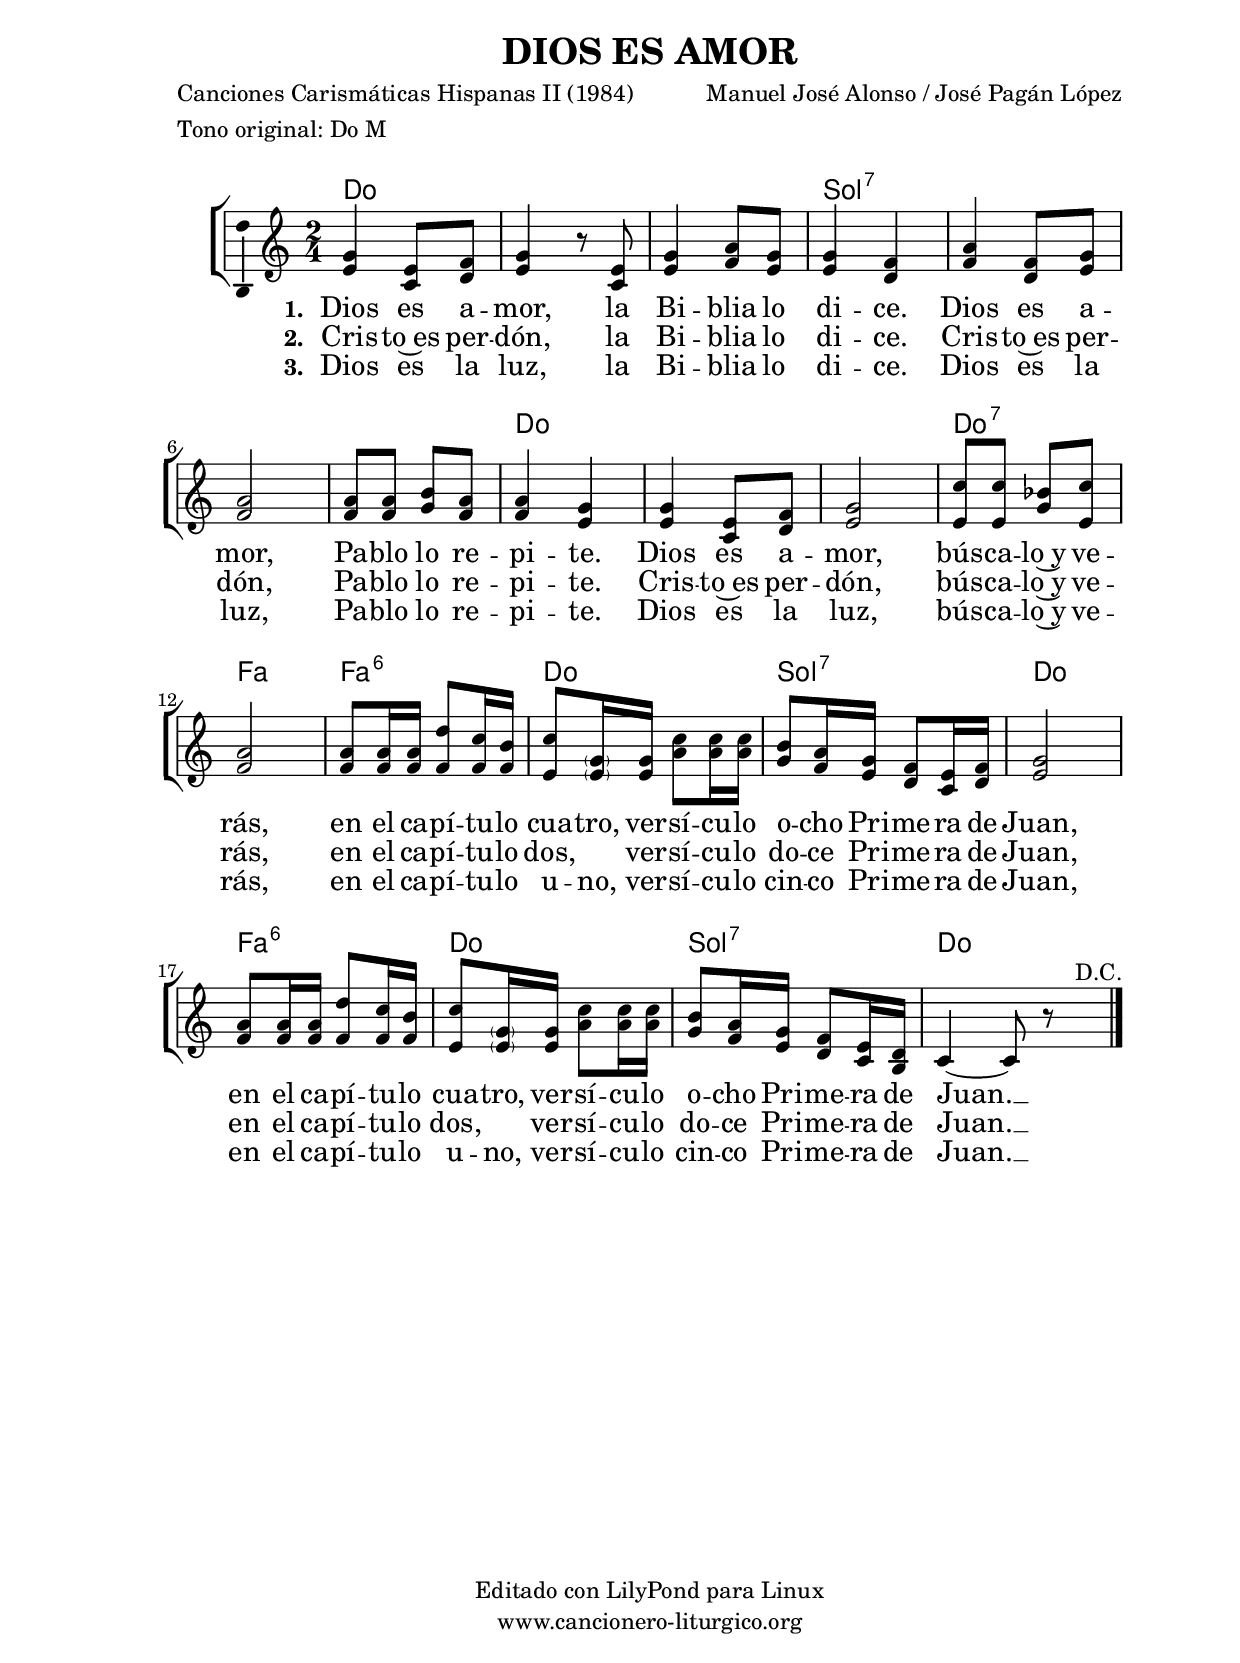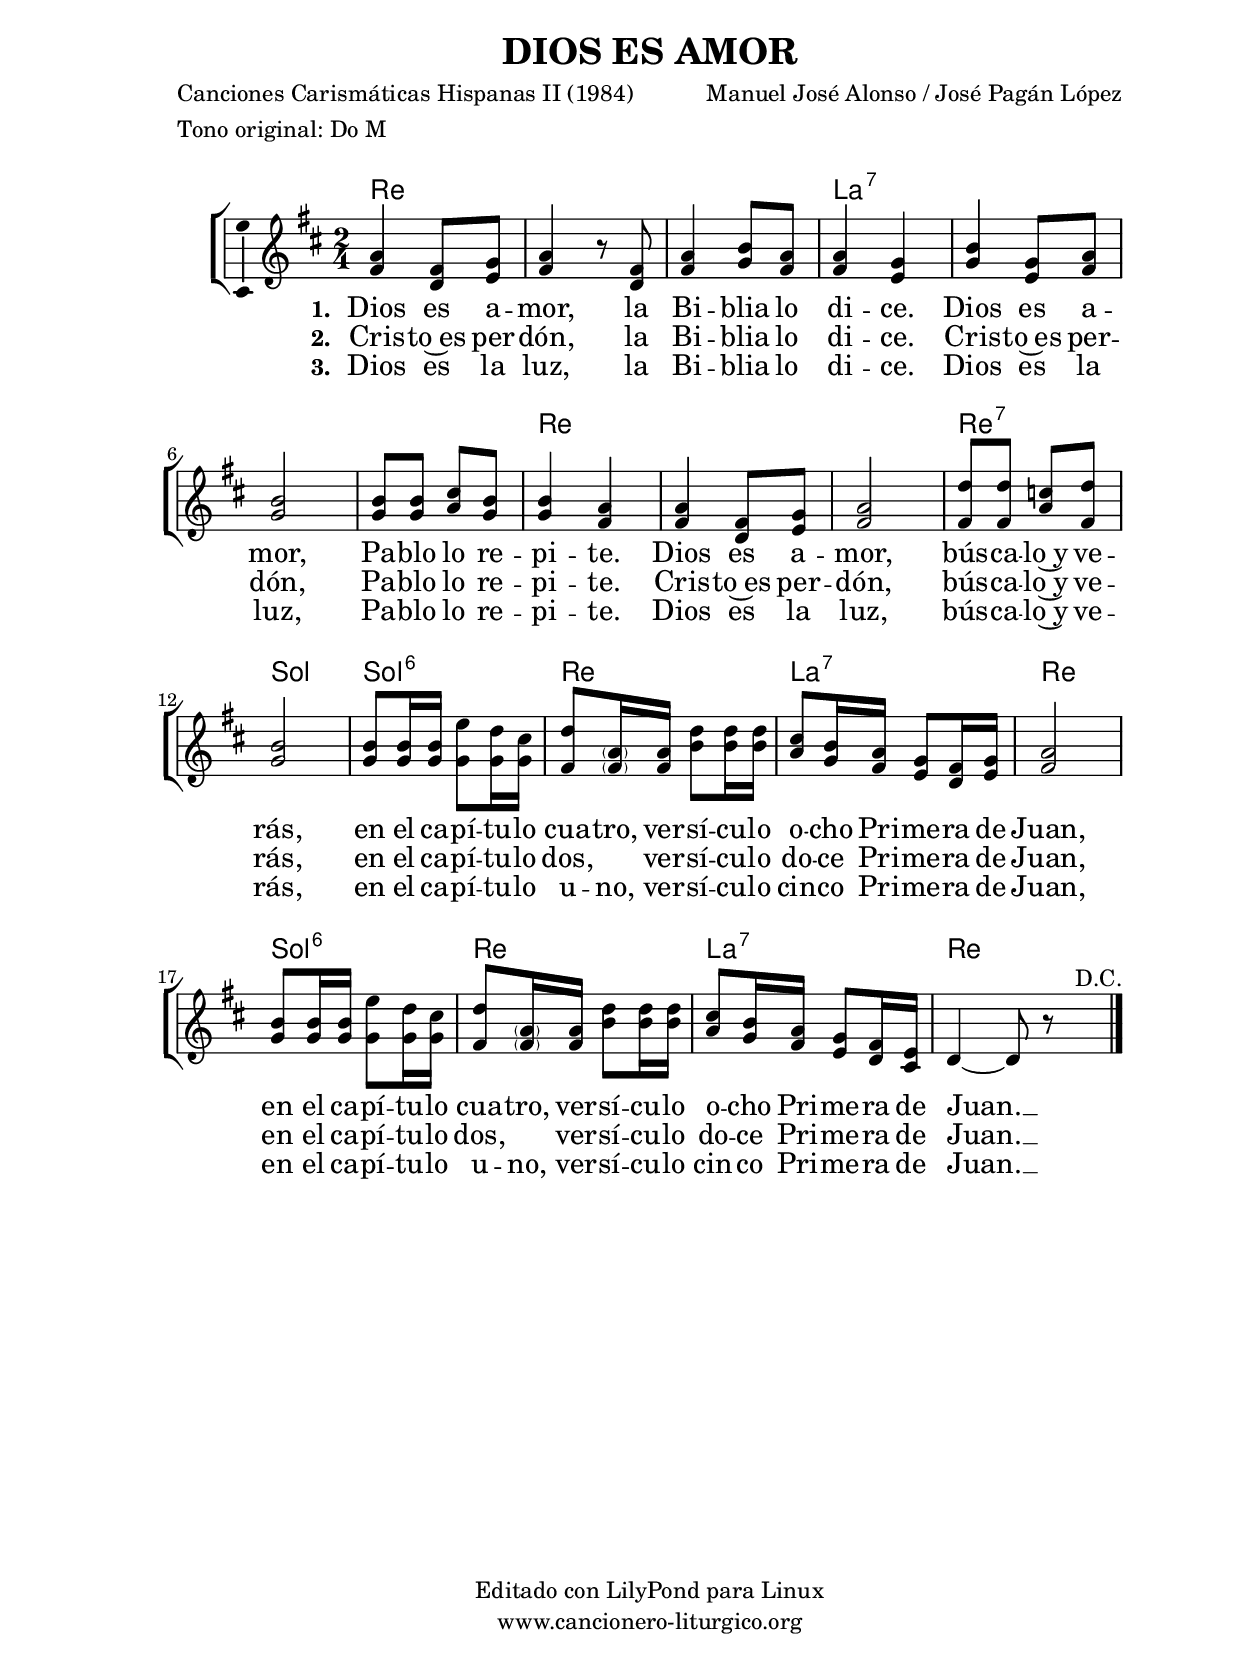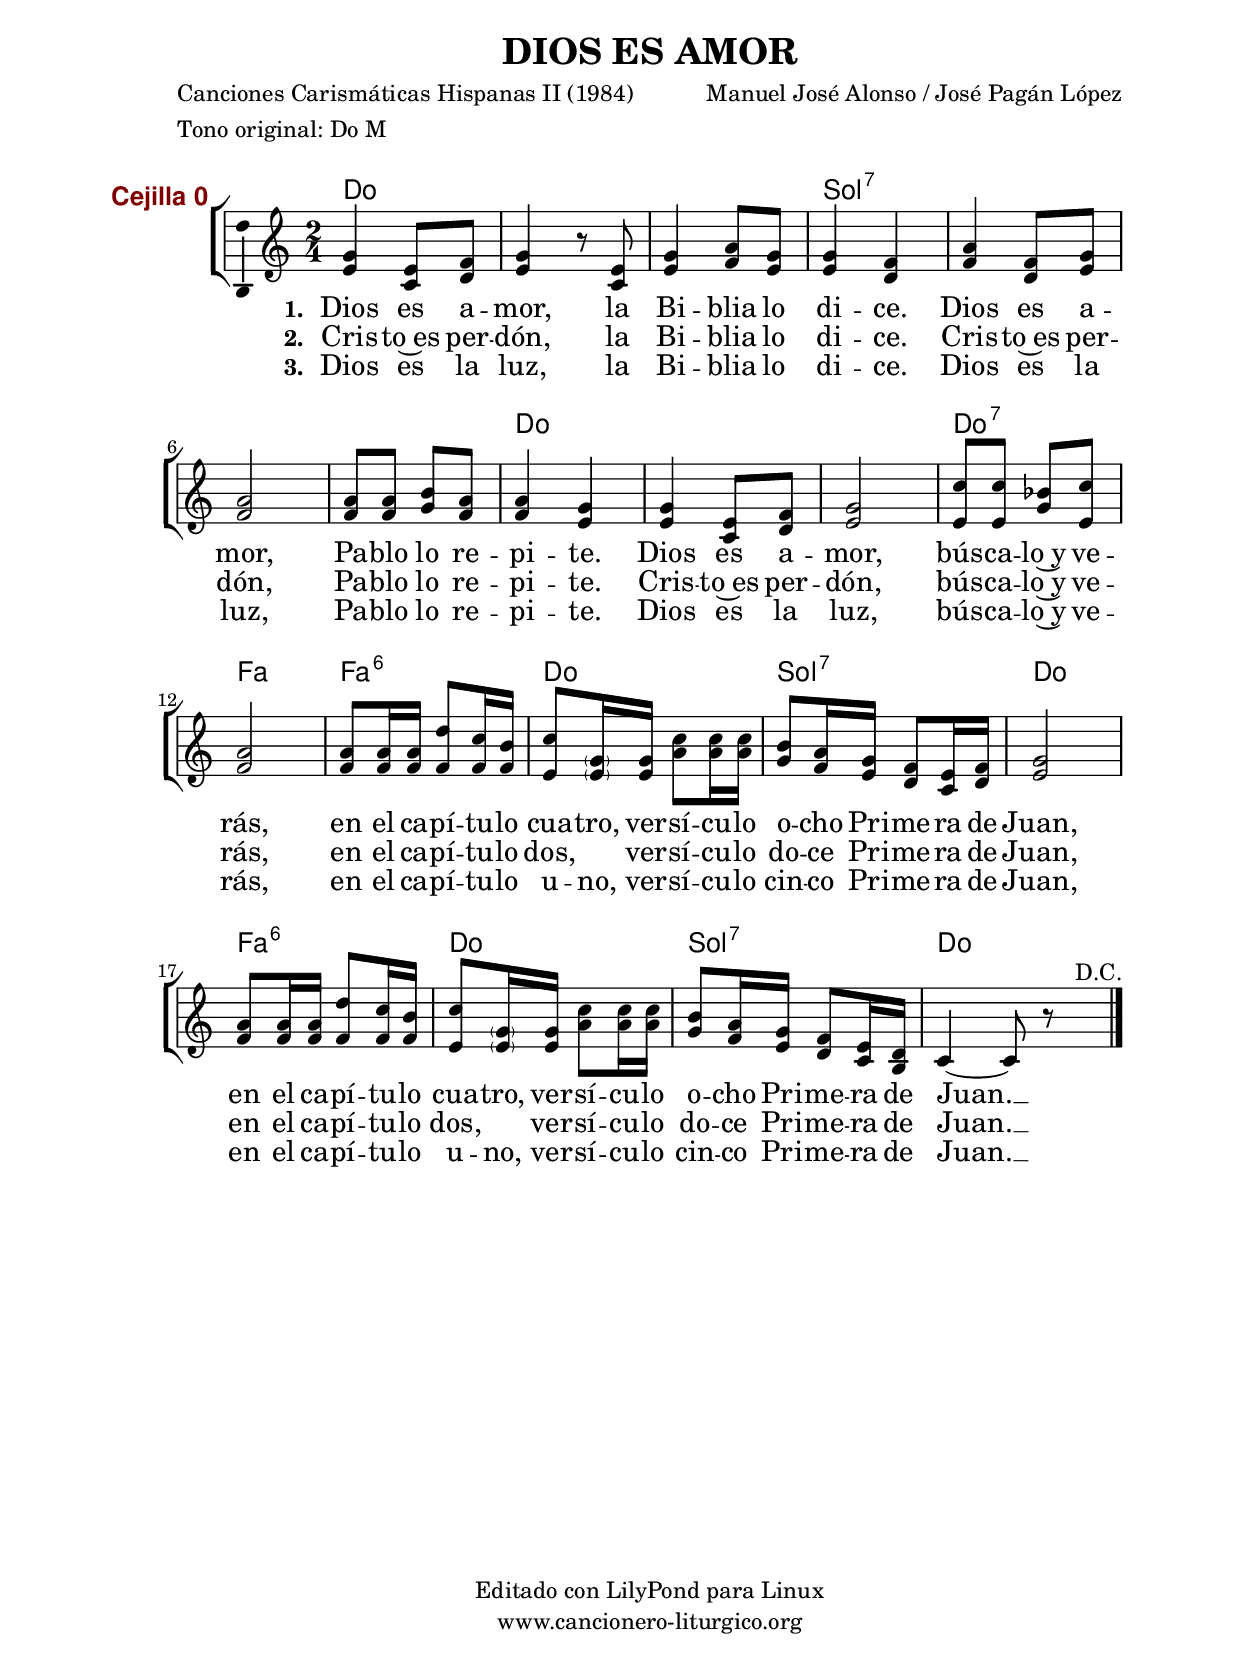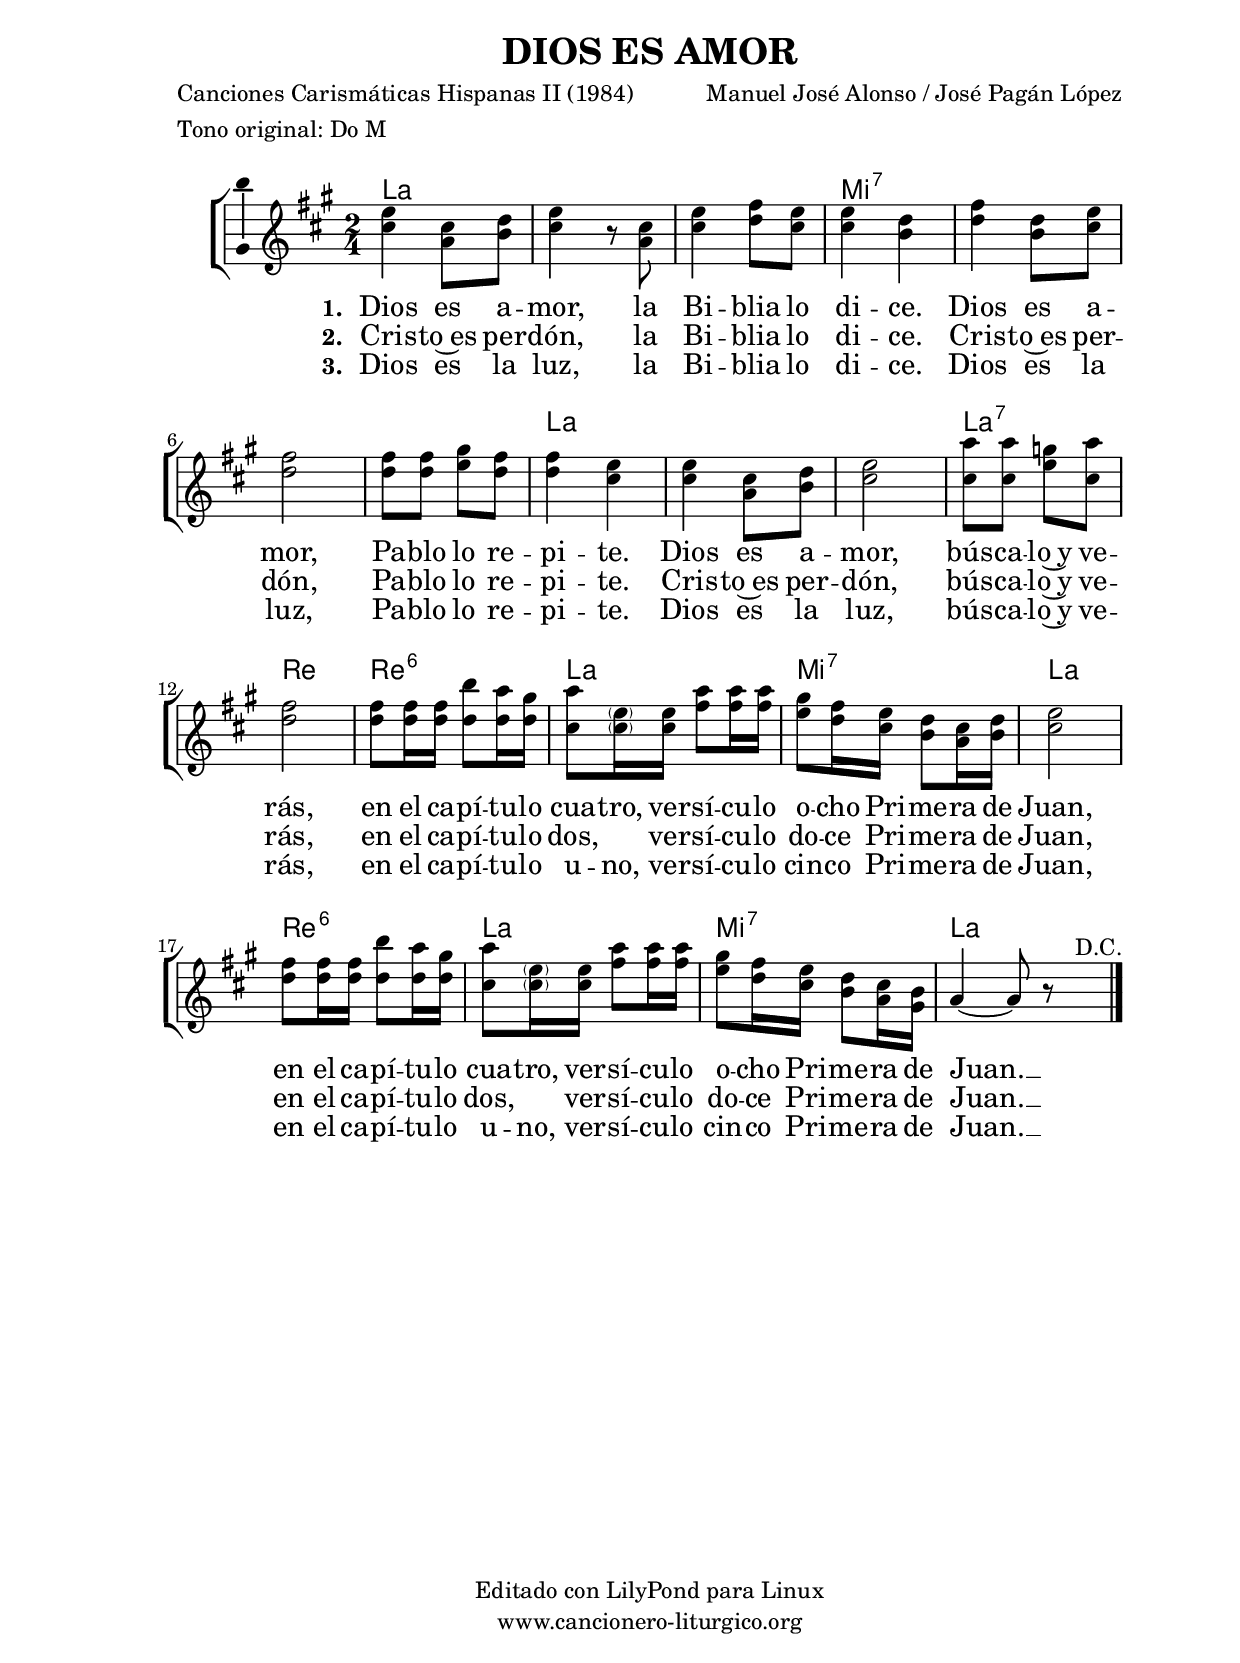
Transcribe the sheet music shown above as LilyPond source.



%versión de lilypond para la que se ha escrito esta partitura:
\version "2.16.0"

	%Tamaño papel
	#(set-default-paper-size "a4")
	%Tamaño partitura
	#(set-global-staff-size 20)
	%No responde al pulsar sobre una nota
	#(ly:set-option 'point-and-click #f)

%parámetros del encabezamiento:
\header {
	title = "DIOS ES AMOR"
	subtitle = ""
	composer = "Manuel José Alonso / José Pagán López"
	poet = "Canciones Carismáticas Hispanas II (1984)"
	meter = "Tono original: Do M"
	arranger = ""
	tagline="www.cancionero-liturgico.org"
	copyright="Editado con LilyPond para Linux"
	tiempo = ""
	usos = "Comunión"
	letra = ""
	}

%parámetros asociados al papel:
\paper  {
	oddHeaderMarkup = \markup {\fill-line { \on-the-fly #not-first-page \fromproperty #'header:title \on-the-fly #not-first-page \fromproperty #'header:composer }}
	evenHeaderMarkup = \markup {\fill-line { \fromproperty #'header:composer \fromproperty #'header:title }}
	#(set-paper-size "a4")
	print-page-number = ##f
	first-page-number = 1
	print-first-page-number = ##f
%	head-separation = 3.0 \cm
	top-margin = 2.0 \cm
	bottom-margin = 0.5\cm
%%%	bottom-margin = -2.5\cm
	left-margin = 3.0 \cm
	line-width = 16.0 \cm 
	indent = 8\mm
	interscoreline = 2.\mm
	between-system-space = 15\mm
%	para que las partituras no llenen la hoja:
	ragged-bottom = ##t
%	idem para la última hoja:
	ragged-last-bottom = ##f
%	para que las partituras llenen el ancho del papel:
	ragged-last = ##f
	after-title-space = 2.5 \cm
%page-count=1
%system-count=8

	%Flexible Vertical Spacing
%	markup-markup-spacing =
%	#'((basic-distance . 15) (minimum-distance . 15) (padding . 3))
	markup-system-spacing =
	#'((basic-distance . 15) (minimum-distance . 15) (padding . 3))
	system-system-spacing =
	#'((basic-distance . 15) (minimum-distance . 15) (padding . 3))
	score-system-spacing =
	#'((basic-distance . 15) (minimum-distance . 15) (padding . 5))
%	top-system-spacing = % header
%	#'((basic-distance . 8) (minimum-distance . 0) (padding . 0))
%	top-markup-spacing =
%	#'((basic-distance . 20) (minimum-distance . 20) (padding . 0))
	last-bottom-spacing = % footer
	#'((basic-distance . 5) (minimum-distance . 5) (padding . 0))
%	score-markup-spacing =
%	#'((basic-distance . 16) (minimum-distance . 13) (padding . 0))

	}


%parámetros que afectan a toda la partitura:
global =  {
	%clave de sol (G):
	\clef G
	%armadura:
%%%	\transpose a c
	\key c \major
	\tempo 4=120
	\set Score.tempoHideNote = ##t
	}


acordes = {
	\italianChords
	\chordmode {
%%%	\transpose a c
{

c2 s c g:7 g:7 s g:7 c c s c:7
f f:6 c g:7 c f:6 c g:7 c

}
}
}

melodia = 
%%%\transpose a c
{
	\relative c''{
	\time 2/4


<<
{
g4 e8 f
g4 r8 e8
g4 a8 g
g4 f
a4 f8 g
a2
a8 a b a
a4 g
g4 e8 f
g2
c8 c bes c
a2
a8 a16 a d8 c16 b
c8 \parenthesize g16 g c8 c16 c
b8 a16 g f8 e16 f
g2
a8 a16 a d8 c16 b
c8 \parenthesize g16 g c8 c16 c
b8 a16 g f8 e16 d
c4~c8 r8
}
{
e4 c8 d
e4 r8 c8
e4 f8 e
e4 d
f4 d8 e
f2
f8 f g f
f4 e
e4 c8 d
e2
e8 e g e
f2
f8 f16 f f8 f16 f
e8 \parenthesize e16 e a8 a16 a
g8 f16 e d8 c16 d
e2
f8 f16 f f8 f16 f
e8 \parenthesize e16 e a8 a16 a
g8 f16 e d8 c16 b
s4 s8 s8^"     D.C."
}
>>

\bar "|."

	}
	}


texto = \lyricmode {
\set stanza =#"1. " Dios es a -- mor,
la Bi -- blia lo di -- ce.
Dios es a -- mor,
Pa -- blo lo re -- pi -- te.
Dios es a -- mor,
bús -- ca -- lo~y ve -- rás,

en el ca -- pí -- tu -- lo cua -- tro,
ver -- sí -- cu -- lo o -- cho
Pri -- me -- ra de Juan,
en el ca -- pí -- tu -- lo cua -- tro,
ver -- sí -- cu -- lo o -- cho
Pri -- me -- ra de Juan. __

	}

textodos = \lyricmode {
\set stanza =#"2. " Cris -- to~es per -- dón,
la Bi -- blia lo di -- ce.
Cris -- to~es per -- dón,
Pa -- blo lo re -- pi -- te.
Cris -- to~es per -- dón,
bús -- ca -- lo~y ve -- rás,

en el ca -- pí -- tu -- lo dos, "  "
ver -- sí -- cu -- lo do -- ce
Pri -- me -- ra de Juan,
en el ca -- pí -- tu -- lo dos, "  "
ver -- sí -- cu -- lo do -- ce
Pri -- me -- ra de Juan. __

	}

textotres = \lyricmode {
\set stanza =#"3. " Dios es la luz,
la Bi -- blia lo di -- ce.
Dios es la luz,
Pa -- blo lo re -- pi -- te.
Dios es la luz,
bús -- ca -- lo~y ve -- rás,

en el ca -- pí -- tu -- lo u -- no,
ver -- sí -- cu -- lo cin -- co
Pri -- me -- ra de Juan,
en el ca -- pí -- tu -- lo u -- no,
ver -- sí -- cu -- lo cin -- co
Pri -- me -- ra de Juan. __

	}



acordesStaff = \context ChordNames = acordesStaff <<
	\set chordChanges = ##t
	\acordes
	>>


%%%%%%%%%%%%%%%%%%%%%%%%%%%%%%%%%%% CEJILLA %%%%%%%%%%%%%%%%%%%%%%%%%%%%%%%%%%%
acordescejilla = {
%%%	\override ChordNames.ChordName #'font-size = #-1
%%%	\override ChordNames.ChordName #'font-series = #'bold
	\transpose c c {
		\acordes
		}
	}

acordescejillaStaff = \context ChordNames = acordescejillaStaff <<
	\set Staff.instrumentName = \markup \with-color #darkred \larger \bold \sans "Cejilla 0"
	\set chordChanges = ##t
	\acordescejilla
	>>
%%%%%%%%%%%%%%%%%%%%%%%%%%%%%%%%%%% CEJILLA %%%%%%%%%%%%%%%%%%%%%%%%%%%%%%%%%%%


vozStaff = \context Voice = vozStaff
\with {\consists "Ambitus_engraver"}
<<
%	\set Staff.instrumentName = ""
%	\set Staff.shortInstrumentName = ""
%	\set Staff.midiInstrument = #"clarinet"
%	\set Staff.midiInstrument = #"cello"
%	\set Staff.midiInstrument = #"flute"
	\set Staff.midiInstrument = #"electric guitar (jazz)"
%	\set Staff.midiInstrument = #"english horn"
%	\set Staff.midiInstrument = #"violin"
%	\set Staff.midiInstrument = #"glockenspiel"
	\set Staff.midiMinimumVolume = #0.7
	\set Staff.midiMaximumVolume = #0.9
	\global
	\melodia
	>>

textoStaff = \context Lyrics = textoStaff <<
	\lyricsto vozStaff \texto
	>>

textodosStaff = \context Lyrics = textodosStaff <<
	\lyricsto vozStaff \textodos
	>>

textotresStaff = \context Lyrics = textotresStaff <<
	\lyricsto vozStaff \textotres
	>>


\book {
	\score {
		\context ChoirStaff {
			\override StaffGroup.SystemStartBracket #'collapse-height = #1
			\override Score.SystemStartBar #'collapse-height = #1
			<<
			\acordesStaff
			\vozStaff
			\textoStaff
			\textodosStaff
			\textotresStaff
			>>
			}
		\layout {
	    		\context {
				\Lyrics
				\override LyricText #'font-size = #2
				}
	   		 \context {
				\Score
				\override StaffSymbol #'staff-space = #(magstep +3)
				}
			}
		}
	\score {
		\unfoldRepeats
		\context ChoirStaff {
			<<
			\acordesStaff
			\vozStaff
			>>
			}
		\midi {
	  		\context {
	  			\Score
				tempoWholesPerMinute = #(ly:make-moment 70 4)
				}
			}
		}
	}


%Partitura para guitarra
#(define output-suffix "G")
\book {
	\score {
		\context ChoirStaff {
			\override StaffGroup.SystemStartBracket #'collapse-height = #1
			\override Score.SystemStartBar #'collapse-height = #1
			<<
			\acordescejillaStaff
			\vozStaff
			\textoStaff
			\textodosStaff
			\textotresStaff
			>>
			}
		\layout {
%%%%%%%%%%%%%%%%%%%%%%%%%%%%%%%%%%% CEJILLA %%%%%%%%%%%%%%%%%%%%%%%%%%%%%%%%%%%
			\context {
				\ChordNames \consists Instrument_name_engraver
				}
%%%%%%%%%%%%%%%%%%%%%%%%%%%%%%%%%%% CEJILLA %%%%%%%%%%%%%%%%%%%%%%%%%%%%%%%%%%%
	    		\context {
				\Lyrics
				\override LyricText #'font-size = #2
				}
	   		 \context {
				\Score
				\override StaffSymbol #'staff-space = #(magstep +3)
				}
			}
		}
	}


#(define output-suffix "C")
\book {
	\score {
		\context ChoirStaff {
			\override StaffGroup.SystemStartBracket #'collapse-height = #1
			\override Score.SystemStartBar #'collapse-height = #1
\transpose c d
			<<
			\acordesStaff
			\vozStaff
			\textoStaff
			\textodosStaff
			\textotresStaff
			>>
			}
		\layout {
	    		\context {
				\Lyrics
				\override LyricText #'font-size = #2
				}
	   		 \context {
				\Score
				\override StaffSymbol #'staff-space = #(magstep +3)
				}
			}
		}
	}


#(define output-suffix "S")
\book {
	\score {
		\context ChoirStaff {
			\override StaffGroup.SystemStartBracket #'collapse-height = #1
			\override Score.SystemStartBar #'collapse-height = #1
\transpose c a
			<<
			\acordesStaff
			\vozStaff
			\textoStaff
			\textodosStaff
			\textotresStaff
			>>
			}
		\layout {
	    		\context {
				\Lyrics
				\override LyricText #'font-size = #2
				}
	   		 \context {
				\Score
				\override StaffSymbol #'staff-space = #(magstep +3)
				}
			}
		}
	}


